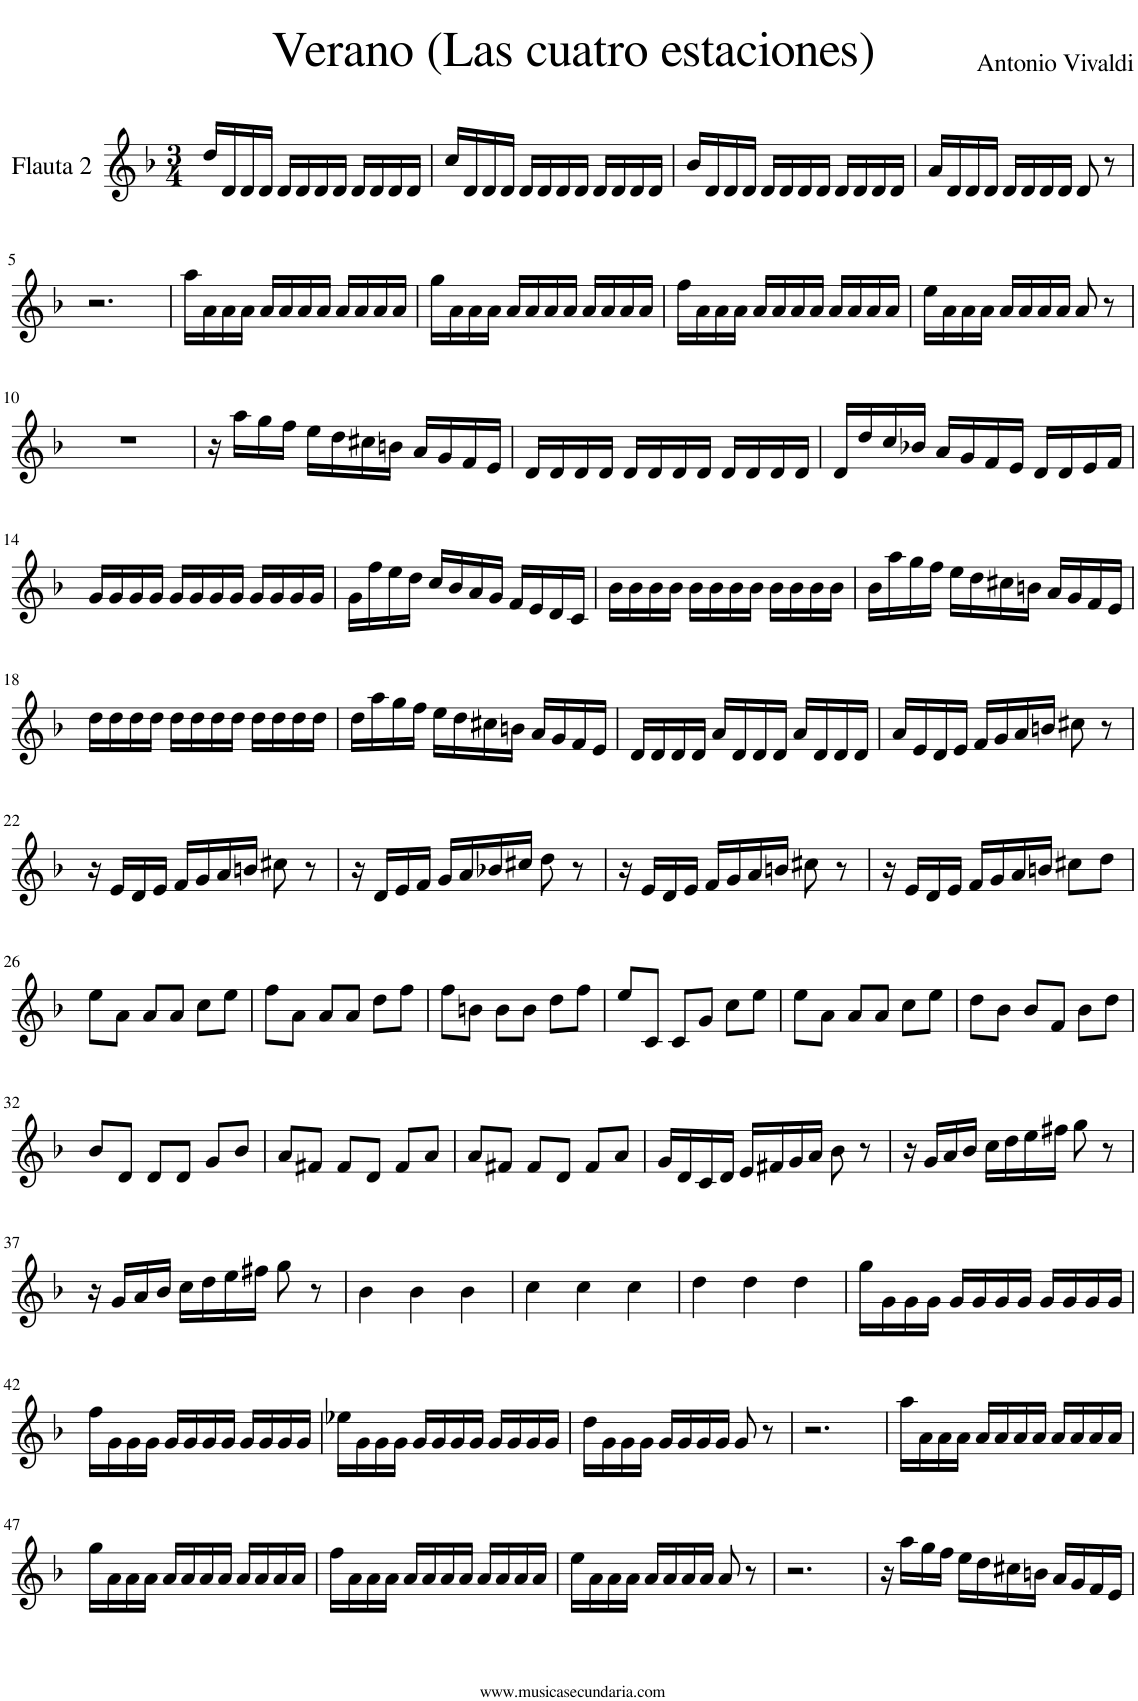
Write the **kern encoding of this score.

**kern
*part1
*staff1
*I"Flauta 2
*I'Fl
*clefG2
*k[b-]
*M3/4
=1
16dd/LL
16d/
16d/
16d/JJ
16d/LL
16d/
16d/
16d/JJ
16d/LL
16d/
16d/
16d/JJ
=2
16cc/LL
16d/
16d/
16d/JJ
16d/LL
16d/
16d/
16d/JJ
16d/LL
16d/
16d/
16d/JJ
=3
16b-/LL
16d/
16d/
16d/JJ
16d/LL
16d/
16d/
16d/JJ
16d/LL
16d/
16d/
16d/JJ
=4
16a/LL
16d/
16d/
16d/JJ
16d/LL
16d/
16d/
16d/JJ
8d/
8r
!!LO:LB:g=z
=5
2.r
=6
16aa\LL
16a\
16a\
16a\JJ
16a/LL
16a/
16a/
16a/JJ
16a/LL
16a/
16a/
16a/JJ
=7
16gg\LL
16a\
16a\
16a\JJ
16a/LL
16a/
16a/
16a/JJ
16a/LL
16a/
16a/
16a/JJ
=8
16ff\LL
16a\
16a\
16a\JJ
16a/LL
16a/
16a/
16a/JJ
16a/LL
16a/
16a/
16a/JJ
=9
16ee\LL
16a\
16a\
16a\JJ
16a/LL
16a/
16a/
16a/JJ
8a/
8r
!!LO:LB:g=z
=10
2.r
=11
16r
16aa\LL
16gg\
16ff\JJ
16ee\LL
16dd\
16cc#X\
16bn\JJ
16a/LL
16g/
16f/
16e/JJ
=12
16d/LL
16d/
16d/
16d/JJ
16d/LL
16d/
16d/
16d/JJ
16d/LL
16d/
16d/
16d/JJ
=13
16d/LL
16dd/
16cc/
16b-X/JJ
16a/LL
16g/
16f/
16e/JJ
16d/LL
16d/
16e/
16f/JJ
!!LO:LB:g=z
=14
16g/LL
16g/
16g/
16g/JJ
16g/LL
16g/
16g/
16g/JJ
16g/LL
16g/
16g/
16g/JJ
=15
16g\LL
16ff\
16ee\
16dd\JJ
16cc/LL
16b-/
16a/
16g/JJ
16f/LL
16e/
16d/
16c/JJ
=16
16b-\LL
16b-\
16b-\
16b-\JJ
16b-\LL
16b-\
16b-\
16b-\JJ
16b-\LL
16b-\
16b-\
16b-\JJ
=17
16b-\LL
16aa\
16gg\
16ff\JJ
16ee\LL
16dd\
16cc#X\
16bn\JJ
16a/LL
16g/
16f/
16e/JJ
!!LO:LB:g=z
=18
16dd\LL
16dd\
16dd\
16dd\JJ
16dd\LL
16dd\
16dd\
16dd\JJ
16dd\LL
16dd\
16dd\
16dd\JJ
=19
16dd\LL
16aa\
16gg\
16ff\JJ
16ee\LL
16dd\
16cc#X\
16bn\JJ
16a/LL
16g/
16f/
16e/JJ
=20
16d/LL
16d/
16d/
16d/JJ
16a/LL
16d/
16d/
16d/JJ
16a/LL
16d/
16d/
16d/JJ
=21
16a/LL
16e/
16d/
16e/JJ
16f/LL
16g/
16a/
16bn/JJ
8cc#X\
8r
!!LO:LB:g=z
=22
16r
16e/LL
16d/
16e/JJ
16f/LL
16g/
16a/
16bn/JJ
8cc#X\
8r
=23
16r
16d/LL
16e/
16f/JJ
16g/LL
16a/
16b-X/
16cc#X/JJ
8dd\
8r
=24
16r
16e/LL
16d/
16e/JJ
16f/LL
16g/
16a/
16bn/JJ
8cc#X\
8r
=25
16r
16e/LL
16d/
16e/JJ
16f/LL
16g/
16a/
16bn/JJ
8cc#X\L
8dd\J
!!LO:LB:g=z
=26
8ee\L
8a\J
8a/L
8a/J
8cc\L
8ee\J
=27
8ff\L
8a\J
8a/L
8a/J
8dd\L
8ff\J
=28
8ff\L
8bn\J
8b\L
8b\J
8dd\L
8ff\J
=29
8ee/L
8c/J
8c/L
8g/J
8cc\L
8ee\J
=30
8ee\L
8a\J
8a/L
8a/J
8cc\L
8ee\J
=31
8dd\L
8b-\J
8b-/L
8f/J
8b-\L
8dd\J
!!LO:LB:g=z
=32
8b-/L
8d/J
8d/L
8d/J
8g/L
8b-/J
=33
8a/L
8f#X/J
8f#/L
8d/J
8f#/L
8a/J
=34
8a/L
8f#X/J
8f#/L
8d/J
8f#/L
8a/J
=35
16g/LL
16d/
16c/
16d/JJ
16e/LL
16f#X/
16g/
16a/JJ
8b-\
8r
=36
16r
16g/LL
16a/
16b-/JJ
16cc\LL
16dd\
16ee\
16ff#X\JJ
8gg\
8r
!!LO:LB:g=z
=37
16r
16g/LL
16a/
16b-/JJ
16cc\LL
16dd\
16ee\
16ff#X\JJ
8gg\
8r
=38
4b-\
4b-\
4b-\
=39
4cc\
4cc\
4cc\
=40
4dd\
4dd\
4dd\
=41
16gg\LL
16g\
16g\
16g\JJ
16g/LL
16g/
16g/
16g/JJ
16g/LL
16g/
16g/
16g/JJ
!!LO:LB:g=z
=42
16ff\LL
16g\
16g\
16g\JJ
16g/LL
16g/
16g/
16g/JJ
16g/LL
16g/
16g/
16g/JJ
=43
16ee-X\LL
16g\
16g\
16g\JJ
16g/LL
16g/
16g/
16g/JJ
16g/LL
16g/
16g/
16g/JJ
=44
16dd\LL
16g\
16g\
16g\JJ
16g/LL
16g/
16g/
16g/JJ
8g/
8r
=45
2.r
=46
16aa\LL
16a\
16a\
16a\JJ
16a/LL
16a/
16a/
16a/JJ
16a/LL
16a/
16a/
16a/JJ
!!LO:LB:g=z
=47
16gg\LL
16a\
16a\
16a\JJ
16a/LL
16a/
16a/
16a/JJ
16a/LL
16a/
16a/
16a/JJ
=48
16ff\LL
16a\
16a\
16a\JJ
16a/LL
16a/
16a/
16a/JJ
16a/LL
16a/
16a/
16a/JJ
=49
16ee\LL
16a\
16a\
16a\JJ
16a/LL
16a/
16a/
16a/JJ
8a/
8r
=50
2.r
=51
16r
16aa\LL
16gg\
16ff\JJ
16ee\LL
16dd\
16cc#X\
16bn\JJ
16a/LL
16g/
16f/
16e/JJ
=
*-
